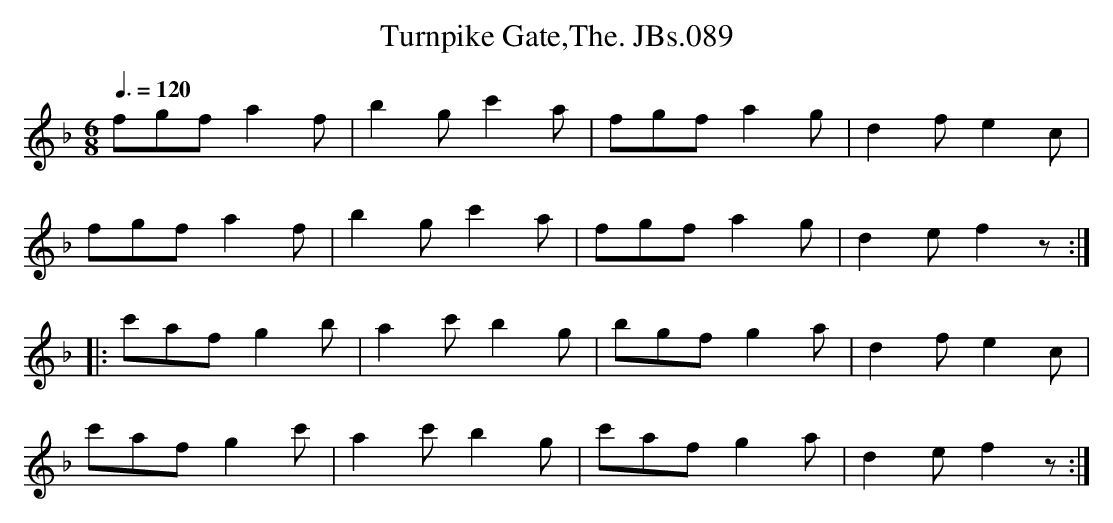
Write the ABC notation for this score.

X:1
T:Turnpike Gate,The. JBs.089
M:6/8
L:1/8
Q:3/8=120
K:F major
fgfa2f|b2gc'2a|fgf a2g|d2fe2c|!
fgf a2f|b2gc'2a|fgf a2g|d2ef2z:|!
|:c'af g2b|a2c'b2g|bgfg2a|d2fe2c|!
c'afg2c'|a2c'b2g|c'af g2a|d2ef2z:|
